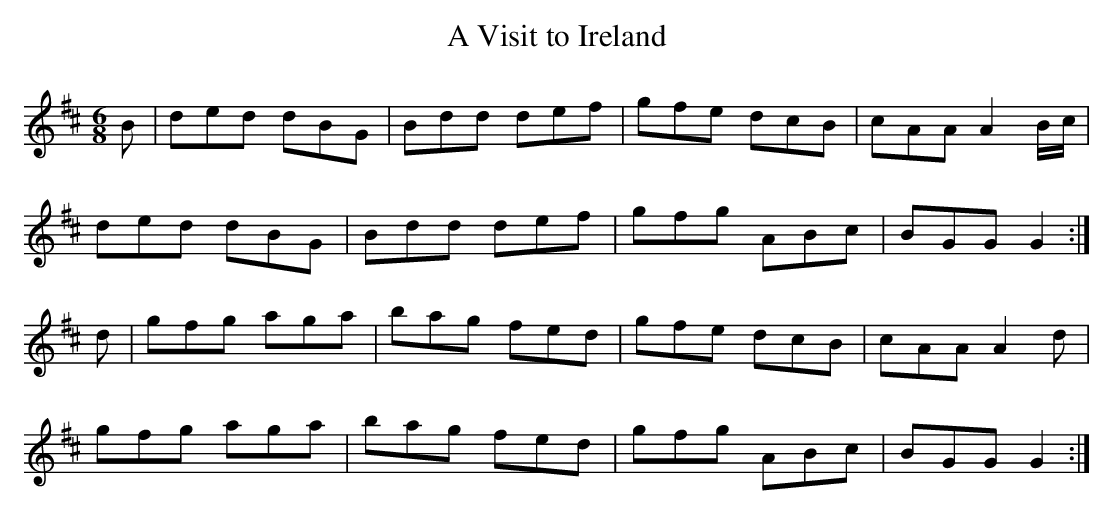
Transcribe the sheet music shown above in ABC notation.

X:1
T: A Visit to Ireland
M: 6/8
L: 1/8
K: D
B | ded dBG | Bdd def | gfe dcB | cAA A2 B/c/ |
ded dBG | Bdd def | gfg ABc | BGG G2 :|
d | gfg aga | bag fed | gfe dcB | cAA A2d |
gfg aga | bag fed | gfg ABc | BGG G2 :|
